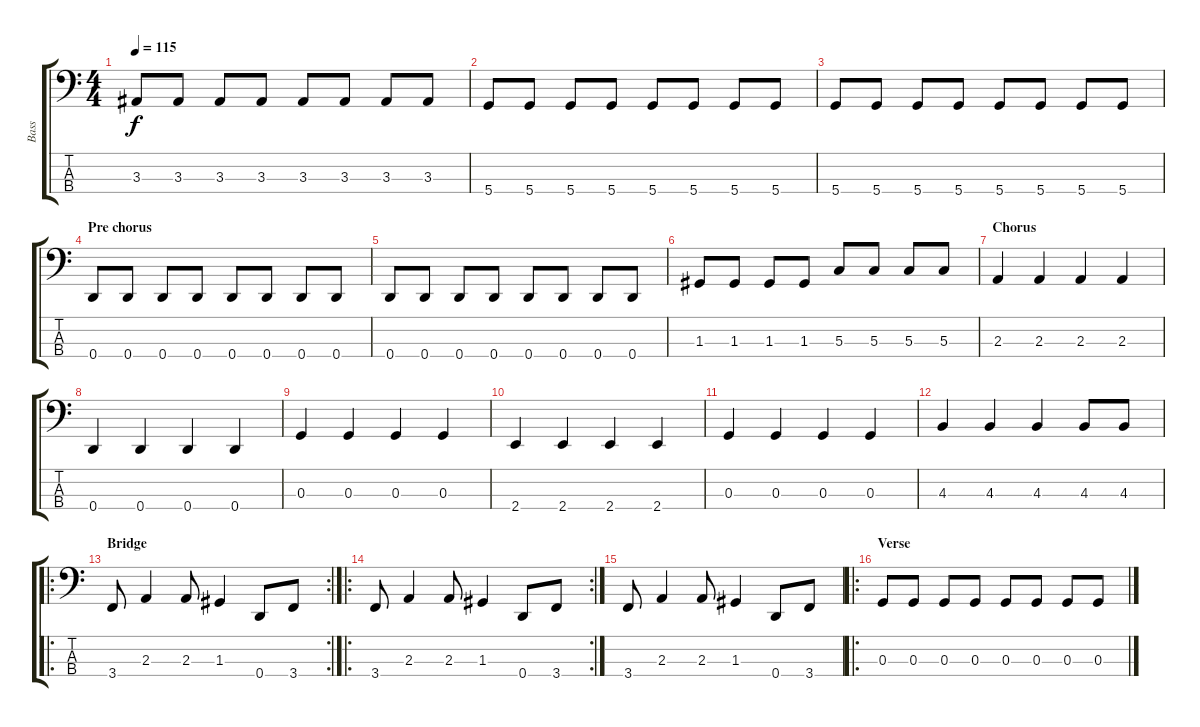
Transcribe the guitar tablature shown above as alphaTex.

\track ("Bass" "Bass") {instrument electricbasspick}
\staff {score tabs}
\tuning (F2 C2 G1 D1) {hide}
\ts (4 4)
\tempo 115
\clef f4
\ks c
3.3.8{dy f} 3.3.8 3.3.8 3.3.8 3.3.8 3.3.8 3.3.8 3.3.8 |
5.4.8 5.4.8 5.4.8 5.4.8 5.4.8 5.4.8 5.4.8 5.4.8 |
5.4.8 5.4.8 5.4.8 5.4.8 5.4.8 5.4.8 5.4.8 5.4.8 |
\section ("" "Pre chorus")
0.4.8 0.4.8 0.4.8 0.4.8 0.4.8 0.4.8 0.4.8 0.4.8 |
0.4.8 0.4.8 0.4.8 0.4.8 0.4.8 0.4.8 0.4.8 0.4.8 |
1.3.8 1.3.8 1.3.8 1.3.8 5.3.8 5.3.8 5.3.8 5.3.8 |
\section ("" "Chorus")
2.3.4 2.3.4 2.3.4 2.3.4 |
0.4.4 0.4.4 0.4.4 0.4.4 |
0.3.4 0.3.4 0.3.4 0.3.4 |
2.4.4 2.4.4 2.4.4 2.4.4 |
0.3.4 0.3.4 0.3.4 0.3.4 |
4.3.4 4.3.4 4.3.4 4.3.8 4.3.8 |
\ro
\rc 2
\section ("" "Bridge")
3.4.8 2.3.4 2.3.8 1.3.4 0.4.8 3.4.8 |
\ro
\rc 2
3.4.8 2.3.4 2.3.8 1.3.4 0.4.8 3.4.8 |
3.4.8 2.3.4 2.3.8 1.3.4 0.4.8 3.4.8 |
\ro
\section ("" "Verse")
0.3.8 0.3.8 0.3.8 0.3.8 0.3.8 0.3.8 0.3.8 0.3.8
